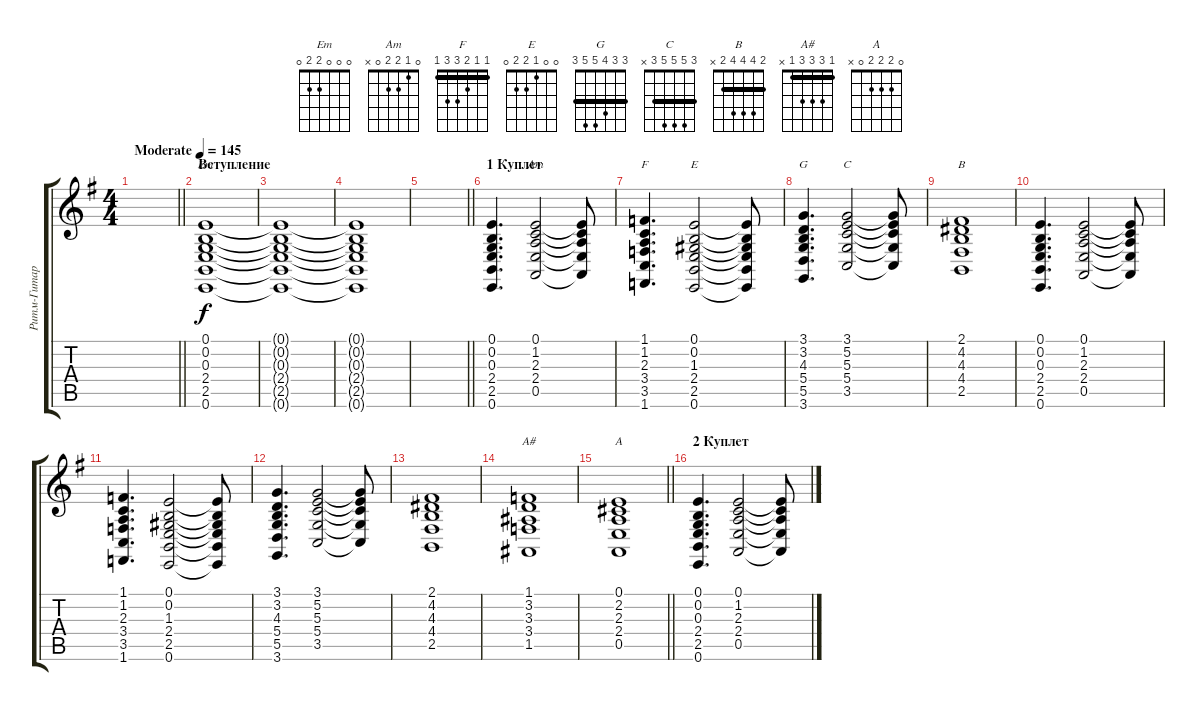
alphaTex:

\track ("Ритм-Гитара (Бой)" "Ритм-Гитар") {instrument orchestralharp}
\staff {score tabs}
\tuning (E4 B3 G3 D3 A2 E2) {hide}
\chord ("Em" 0 0 0 2 2 0)
\chord ("Am" 0 1 2 2 0 x)
\chord ("F" 1 1 2 3 3 1) {barre 1}
\chord ("E" 0 0 1 2 2 0)
\chord ("G" 3 3 4 5 5 3) {barre 3}
\chord ("C" 3 5 5 5 3 x) {barre 3}
\chord ("B" 2 4 4 4 2 x) {barre 2}
\chord ("A#" 1 3 3 3 1 x) {barre 1}
\chord ("A" 0 2 2 2 0 x)
\ts (4 4)
\tempo (145 "Moderate")
\clef g2
\barLineRight lightlight
\ks eminor
|
\section ("" "Вступление")
(0.1 0.2 0.3 2.4 2.5 0.6).1{ch "Em"} |
(0.1{t} 0.2{t} 0.3{t} 2.4{t} 2.5{t} 0.6{t}).1 |
(0.1{t} 0.2{t} 0.3{t} 2.4{t} 2.5{t} 0.6{t}).1 |
\barLineRight lightlight
|
\section ("" "1 Куплет")
(0.1 0.2 0.3 2.4 2.5 0.6).4{d} (0.1 1.2 2.3 2.4 0.5).2{ch "Am"} (0.1{t} 1.2{t} 2.3{t} 2.4{t} 0.5{t}).8 |
(1.1 1.2 2.3 3.4 3.5 1.6).4{d ch "F"} (0.1 0.2 1.3 2.4 2.5 0.6).2{ch "E"} (0.1{t} 0.2{t} 1.3{t} 2.4{t} 2.5{t} 0.6{t}).8 |
(3.1 3.2 4.3 5.4 5.5 3.6).4{d ch "G"} (3.1 5.2 5.3 5.4 3.5).2{ch "C"} (3.1{t} 5.2{t} 5.3{t} 5.4{t} 3.5{t}).8 |
(2.1 4.2 4.3 4.4 2.5).1{ch "B"} |
(0.1 0.2 0.3 2.4 2.5 0.6).4{d} (0.1 1.2 2.3 2.4 0.5).2 (0.1{t} 1.2{t} 2.3{t} 2.4{t} 0.5{t}).8 |
(1.1 1.2 2.3 3.4 3.5 1.6).4{d} (0.1 0.2 1.3 2.4 2.5 0.6).2 (0.1{t} 0.2{t} 1.3{t} 2.4{t} 2.5{t} 0.6{t}).8 |
(3.1 3.2 4.3 5.4 5.5 3.6).4{d} (3.1 5.2 5.3 5.4 3.5).2 (3.1{t} 5.2{t} 5.3{t} 5.4{t} 3.5{t}).8 |
(2.1 4.2 4.3 4.4 2.5).1 |
(1.1 3.2 3.3 3.4 1.5).1{ch "A#"} |
\barLineRight lightlight
(0.1 2.2 2.3 2.4 0.5).1{ch "A"} |
\section ("" "2 Куплет")
(0.1 0.2 0.3 2.4 2.5 0.6).4{d} (0.1 1.2 2.3 2.4 0.5).2 (0.1{t} 1.2{t} 2.3{t} 2.4{t} 0.5{t}).8
